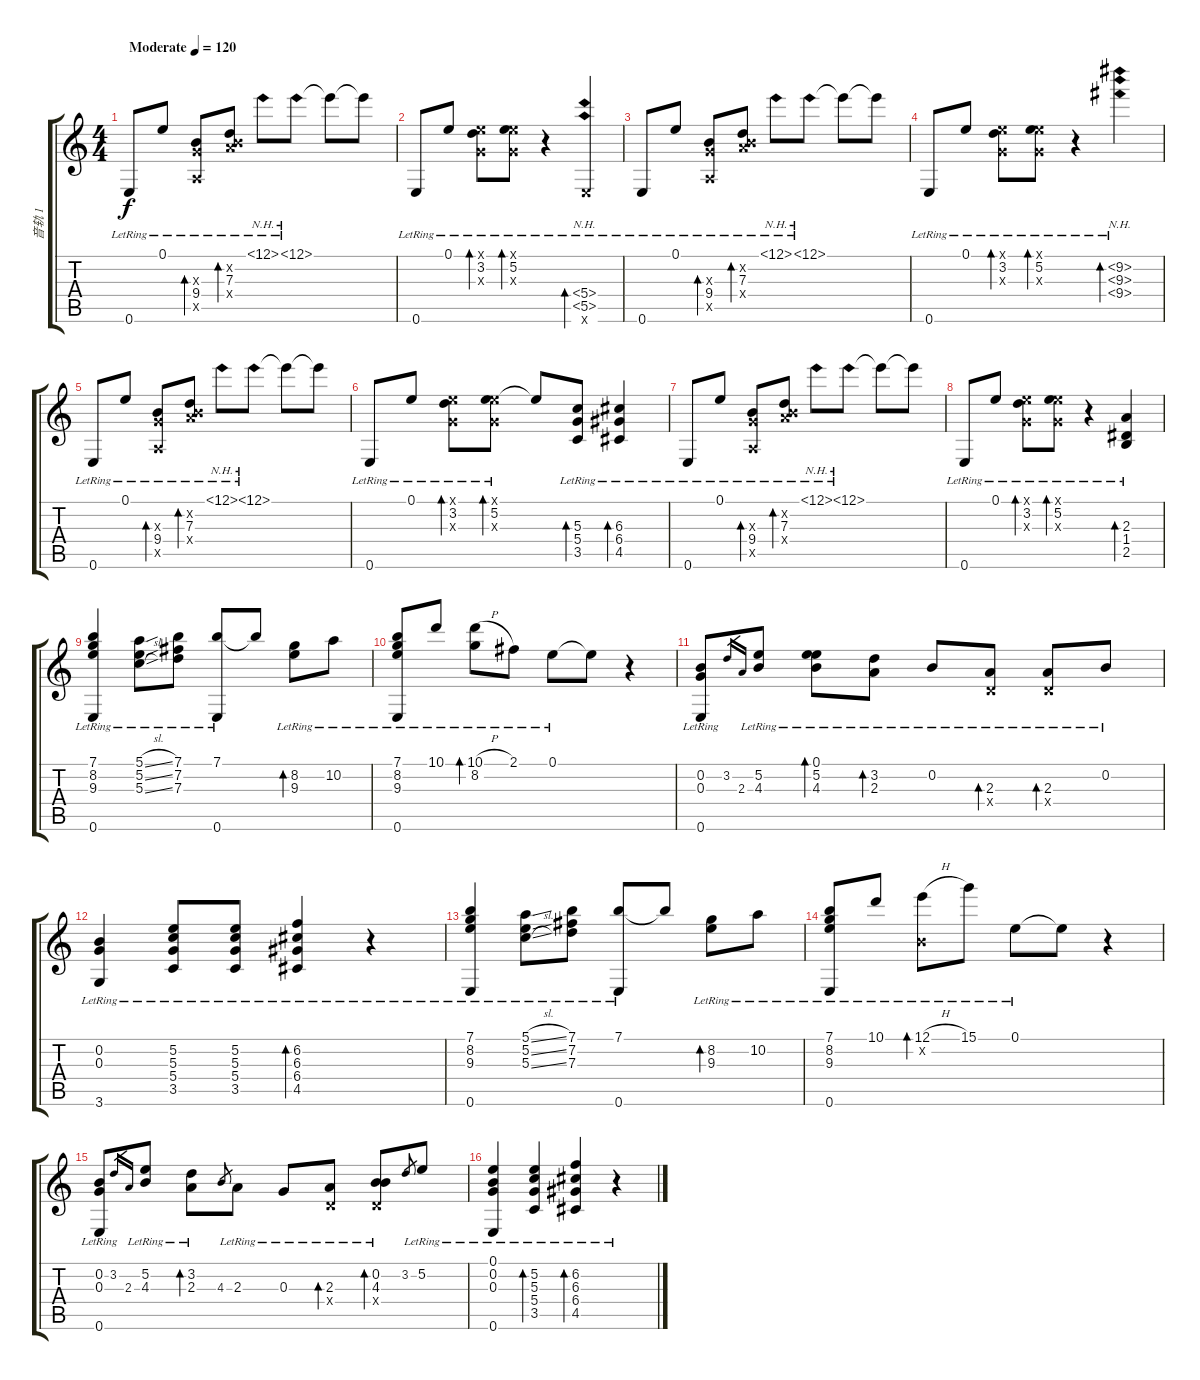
\track ("音轨 1" "音轨 1") {instrument acousticguitarsteel}
\staff {score tabs}
\tuning (E4 B3 G3 D3 A2 E2) {hide}
\ts (4 4)
\tempo (120 "Moderate")
\clef g2
\ks c
0.6{lr}.8{dy f instrument acousticguitarsteel} 0.1{lr}.8 (0.3{x} 9.4{lr} 0.5{x}).8{bd 60} (0.2{x} 7.3{lr} 7.4{x}).8{bd 60} 12.1{nh lr}.8 12.1{nh lr}.8 12.1{t}.8 12.1{t}.8 |
0.6{lr}.8 0.1{lr}.8 (0.1{x} 3.2{lr} 0.3{x}).8{bd 60} (0.1{x} 5.2{lr} 0.3{x}).8{bd 60} r.4 (5.4{nh lr} 5.5{nh lr} 0.6{x}).4{bd 60} |
0.6{lr}.8 0.1{lr}.8 (0.3{x} 9.4{lr} 0.5{x}).8{bd 60} (0.2{x} 7.3{lr} 7.4{x}).8{bd 60} 12.1{nh lr}.8 12.1{nh lr}.8 12.1{t}.8 12.1{t}.8 |
0.6{lr}.8 0.1{lr}.8 (0.1{x} 3.2{lr} 0.3{x}).8{bd 60} (0.1{x} 5.2{lr} 0.3{x}).8{bd 60} r.4 (9.2{nh lr} 9.3{nh lr} 9.4{nh lr}).4{bd 60} |
0.6{lr}.8 0.1{lr}.8 (0.3{x} 9.4{lr} 0.5{x}).8{bd 60} (0.2{x} 7.3{lr} 7.4{x}).8{bd 60} 12.1{nh lr}.8 12.1{nh lr}.8 12.1{t}.8 12.1{t}.8 |
0.6{lr}.8 0.1{lr}.8 (0.1{x} 3.2{lr} 0.3{x}).8{bd 60} (0.1{x} 5.2{lr} 0.3{x}).8{bd 60} 5.2{t}.8 (5.3{lr} 5.4{lr} 3.5{lr}).8{bd 60} (6.3{lr} 6.4{lr} 4.5{lr}).4{bd 60} |
0.6{lr}.8 0.1{lr}.8 (0.3{x} 9.4{lr} 0.5{x}).8{bd 60} (0.2{x} 7.3{lr} 7.4{x}).8{bd 60} 12.1{nh lr}.8 12.1{nh lr}.8 12.1{t}.8 12.1{t}.8 |
0.6{lr}.8 0.1{lr}.8 (0.1{x} 3.2{lr} 0.3{x}).8{bd 60} (0.1{x} 5.2{lr} 0.3{x}).8{bd 60} r.4 (2.3{lr} 1.4{lr} 2.5{lr}).4{bd 60} |
(7.1{lr} 8.2{lr} 9.3{lr} 0.6{lr}).4 (5.1{sl lr} 5.2{sl lr} 5.3{sl lr}).8 (7.1{lr} 7.2{lr} 7.3{lr}).8 (7.1{lr} 0.6{lr}).8 7.1{t}.8 (8.2{lr} 9.3{lr}).8{bd 60} 10.2{lr}.8 |
(7.1{lr} 8.2{lr} 9.3{lr} 0.6{lr}).8 10.1{lr}.8 (10.1{h lr} 8.2{lr}).8{bd 60} 2.1{lr}.8 0.1{lr}.8 0.1{t}.8 r.4 |
(0.2{lr} 0.3{lr} 0.6{lr}).8 3.2.16{gr} 2.3.16{gr} (5.2{lr} 4.3{lr}).8 (0.1{lr} 5.2{lr} 4.3{lr}).8{bd 60} (3.2{lr} 2.3{lr}).8{bd 60} 0.2{lr}.8 (2.3{lr} 0.4{x}).8{bd 60} (2.3{lr} 0.4{x}).8{bd 60} 0.2{lr}.8 |
(0.2{lr} 0.3{lr} 3.6{lr}).4 (5.2{lr} 5.3{lr} 5.4{lr} 3.5{lr}).8 (5.2{lr} 5.3{lr} 5.4{lr} 3.5{lr}).8 (6.2{lr} 6.3{lr} 6.4{lr} 4.5{lr}).4{bd 60} r.4 |
(7.1{lr} 8.2{lr} 9.3{lr} 0.6{lr}).4 (5.1{sl lr} 5.2{sl lr} 5.3{sl lr}).8 (7.1{lr} 7.2{lr} 7.3{lr}).8 (7.1{lr} 0.6{lr}).8 7.1{t}.8 (8.2{lr} 9.3{lr}).8{bd 60} 10.2{lr}.8 |
(7.1{lr} 8.2{lr} 9.3{lr} 0.6{lr}).8 10.1{lr}.8 (12.1{h lr} 0.2{x}).8{bd 60} 15.1{lr}.8 0.1{lr}.8 0.1{t}.8 r.4 |
(0.2{lr} 0.3{lr} 0.6{lr}).8 3.2.16{gr} 2.3.16{gr} (5.2{lr} 4.3{lr}).8 (3.2{lr} 2.3{lr}).8{bd 60} 4.3.8{gr} 2.3{lr}.8 0.3{lr}.8 (2.3{lr} 0.4{x}).8{bd 60} (0.2{lr} 4.3{lr} 0.4{x}).8{bd 60} 3.2.8{gr} 5.2{lr}.8 |
(0.1{lr} 0.2{lr} 0.3{lr} 0.6{lr}).4 (5.2{lr} 5.3{lr} 5.4{lr} 3.5{lr}).4{bd 60} (6.2{lr} 6.3{lr} 6.4{lr} 4.5{lr}).4{bd 60} r.4
